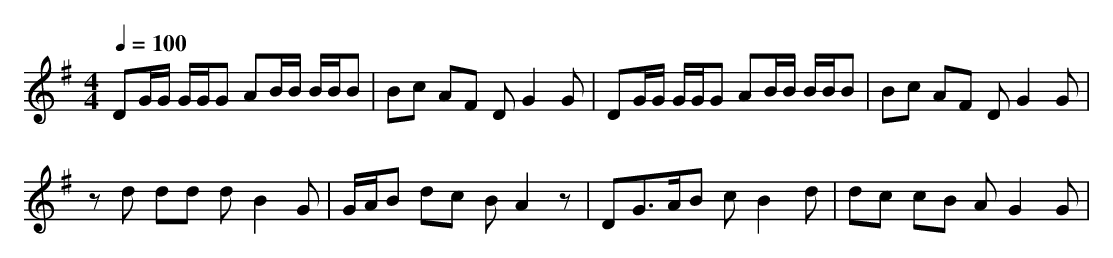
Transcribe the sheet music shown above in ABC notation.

X:1
T:
M: 4/4
L: 1/8
Q:1/4=100
K:G % 1 sharps
DG/2G/2 G/2G/2G AB/2B/2 B/2B/2B|Bc AF DG2G|DG/2G/2 G/2G/2G AB/2B/2 B/2B/2B|Bc AF DG2G|
zd dd dB2G|G/2A/2B dc BA2z|DG>AB cB2d|dc cB AG2G|
